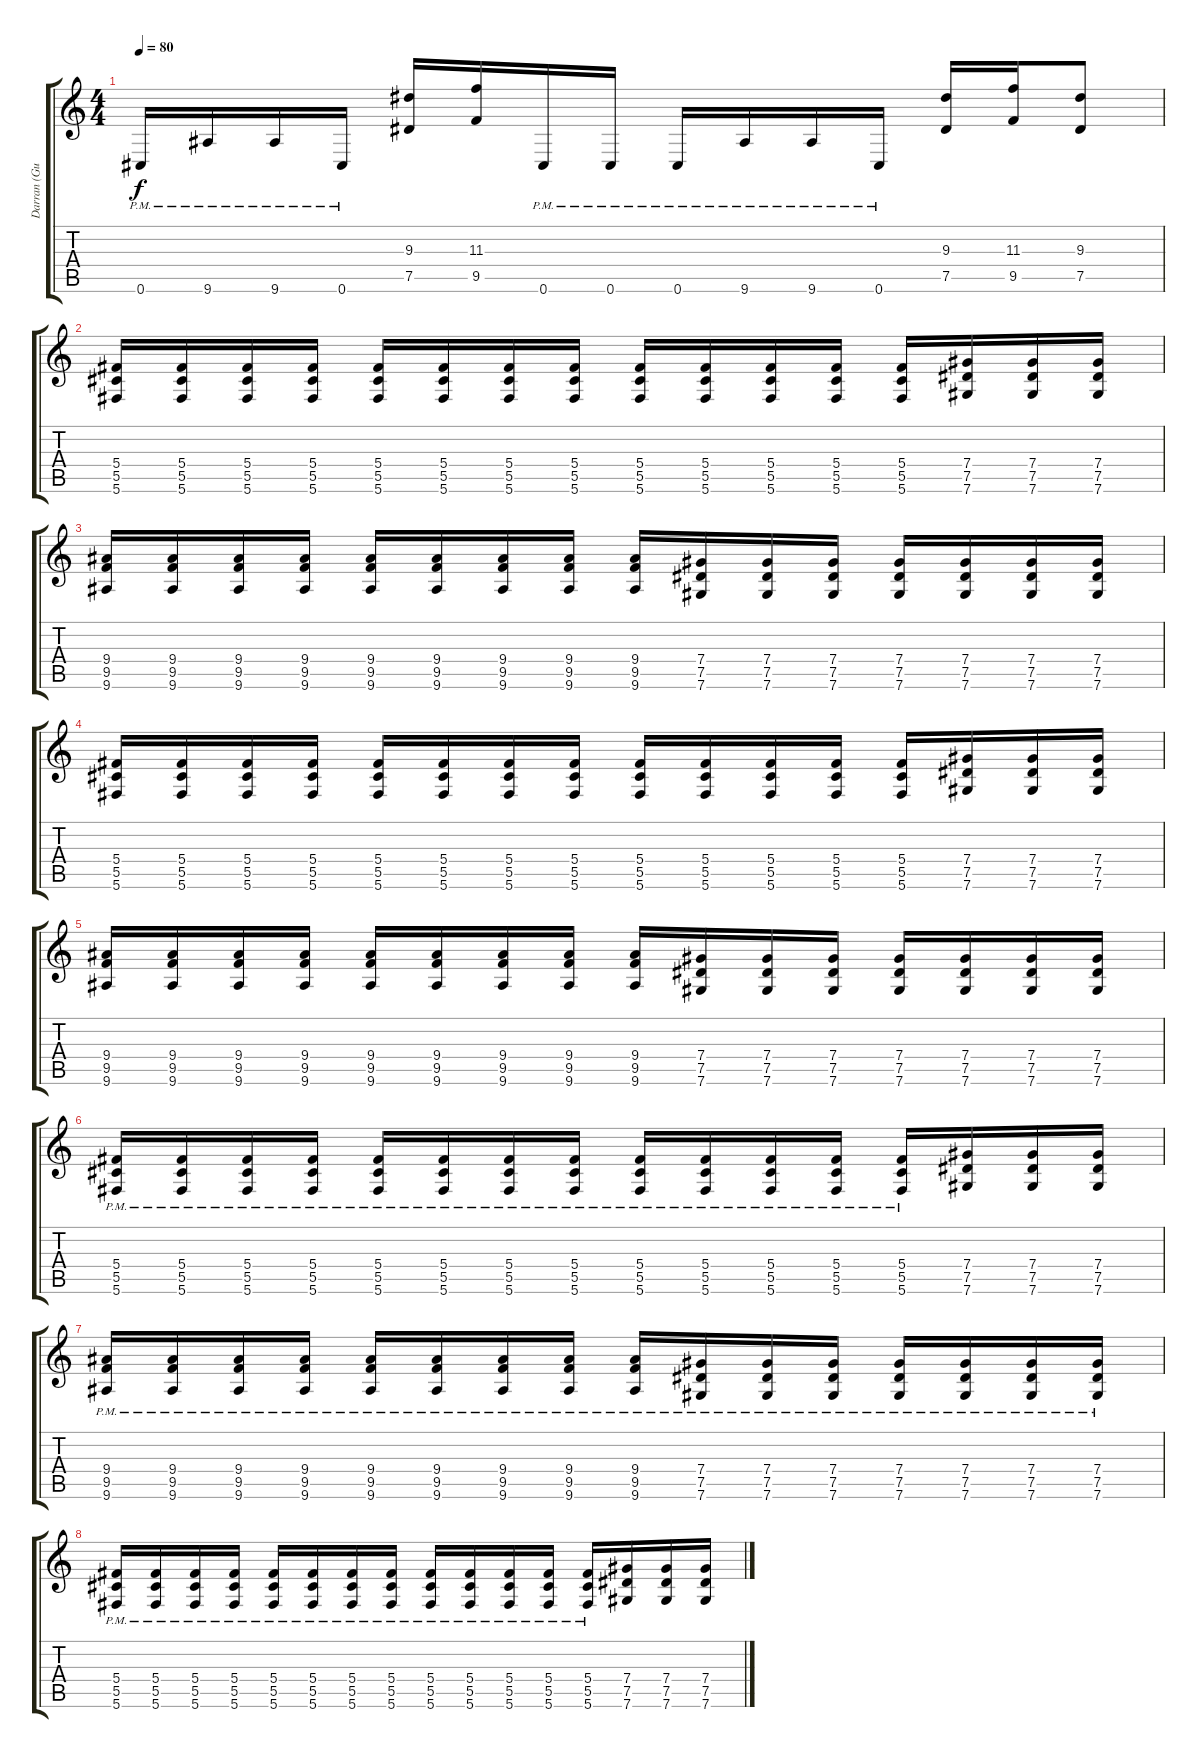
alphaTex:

\track ("Darran (Guitar 1)" "Darran (Gu") {instrument distortionguitar}
\staff {score tabs}
\tuning (Eb4 Bb3 Gb3 Db3 Ab2 Db2) {hide}
\ts (4 4)
\tempo 80
\clef g2
\ks c
0.6{pm}.16{dy f} 9.6{pm}.16 9.6{pm}.16 0.6{pm}.16 (9.3 7.5).16 (11.3 9.5).16 0.6{pm}.16 0.6{pm}.16 0.6{pm}.16 9.6{pm}.16 9.6{pm}.16 0.6{pm}.16 (9.3 7.5).16 (11.3 9.5).16 (9.3 7.5).8 |
(5.4 5.5 5.6).16 (5.4 5.5 5.6).16 (5.4 5.5 5.6).16 (5.4 5.5 5.6).16 (5.4 5.5 5.6).16 (5.4 5.5 5.6).16 (5.4 5.5 5.6).16 (5.4 5.5 5.6).16 (5.4 5.5 5.6).16 (5.4 5.5 5.6).16 (5.4 5.5 5.6).16 (5.4 5.5 5.6).16 (5.4 5.5 5.6).16 (7.4 7.5 7.6).16 (7.4 7.5 7.6).16 (7.4 7.5 7.6).16 |
(9.4 9.5 9.6).16 (9.4 9.5 9.6).16 (9.4 9.5 9.6).16 (9.4 9.5 9.6).16 (9.4 9.5 9.6).16 (9.4 9.5 9.6).16 (9.4 9.5 9.6).16 (9.4 9.5 9.6).16 (9.4 9.5 9.6).16 (7.4 7.5 7.6).16 (7.4 7.5 7.6).16 (7.4 7.5 7.6).16 (7.4 7.5 7.6).16 (7.4 7.5 7.6).16 (7.4 7.5 7.6).16 (7.4 7.5 7.6).16 |
(5.4 5.5 5.6).16 (5.4 5.5 5.6).16 (5.4 5.5 5.6).16 (5.4 5.5 5.6).16 (5.4 5.5 5.6).16 (5.4 5.5 5.6).16 (5.4 5.5 5.6).16 (5.4 5.5 5.6).16 (5.4 5.5 5.6).16 (5.4 5.5 5.6).16 (5.4 5.5 5.6).16 (5.4 5.5 5.6).16 (5.4 5.5 5.6).16 (7.4 7.5 7.6).16 (7.4 7.5 7.6).16 (7.4 7.5 7.6).16 |
(9.4 9.5 9.6).16 (9.4 9.5 9.6).16 (9.4 9.5 9.6).16 (9.4 9.5 9.6).16 (9.4 9.5 9.6).16 (9.4 9.5 9.6).16 (9.4 9.5 9.6).16 (9.4 9.5 9.6).16 (9.4 9.5 9.6).16 (7.4 7.5 7.6).16 (7.4 7.5 7.6).16 (7.4 7.5 7.6).16 (7.4 7.5 7.6).16 (7.4 7.5 7.6).16 (7.4 7.5 7.6).16 (7.4 7.5 7.6).16 |
(5.4{pm} 5.5{pm} 5.6{pm}).16 (5.4{pm} 5.5{pm} 5.6{pm}).16 (5.4{pm} 5.5{pm} 5.6{pm}).16 (5.4{pm} 5.5{pm} 5.6{pm}).16 (5.4{pm} 5.5{pm} 5.6{pm}).16 (5.4{pm} 5.5{pm} 5.6{pm}).16 (5.4{pm} 5.5{pm} 5.6{pm}).16 (5.4{pm} 5.5{pm} 5.6{pm}).16 (5.4{pm} 5.5{pm} 5.6{pm}).16 (5.4{pm} 5.5{pm} 5.6{pm}).16 (5.4{pm} 5.5{pm} 5.6{pm}).16 (5.4{pm} 5.5{pm} 5.6{pm}).16 (5.4{pm} 5.5{pm} 5.6{pm}).16 (7.4 7.5 7.6).16 (7.4 7.5 7.6).16 (7.4 7.5 7.6).16 |
(9.4{pm} 9.5{pm} 9.6{pm}).16 (9.4{pm} 9.5{pm} 9.6{pm}).16 (9.4{pm} 9.5{pm} 9.6{pm}).16 (9.4{pm} 9.5{pm} 9.6{pm}).16 (9.4{pm} 9.5{pm} 9.6{pm}).16 (9.4{pm} 9.5{pm} 9.6{pm}).16 (9.4{pm} 9.5{pm} 9.6{pm}).16 (9.4{pm} 9.5{pm} 9.6{pm}).16 (9.4{pm} 9.5{pm} 9.6{pm}).16 (7.4{pm} 7.5{pm} 7.6{pm}).16 (7.4{pm} 7.5{pm} 7.6{pm}).16 (7.4{pm} 7.5{pm} 7.6{pm}).16 (7.4{pm} 7.5{pm} 7.6{pm}).16 (7.4{pm} 7.5{pm} 7.6{pm}).16 (7.4{pm} 7.5{pm} 7.6{pm}).16 (7.4{pm} 7.5{pm} 7.6{pm}).16 |
(5.4{pm} 5.5{pm} 5.6{pm}).16 (5.4{pm} 5.5{pm} 5.6{pm}).16 (5.4{pm} 5.5{pm} 5.6{pm}).16 (5.4{pm} 5.5{pm} 5.6{pm}).16 (5.4{pm} 5.5{pm} 5.6{pm}).16 (5.4{pm} 5.5{pm} 5.6{pm}).16 (5.4{pm} 5.5{pm} 5.6{pm}).16 (5.4{pm} 5.5{pm} 5.6{pm}).16 (5.4{pm} 5.5{pm} 5.6{pm}).16 (5.4{pm} 5.5{pm} 5.6{pm}).16 (5.4{pm} 5.5{pm} 5.6{pm}).16 (5.4{pm} 5.5{pm} 5.6{pm}).16 (5.4{pm} 5.5{pm} 5.6{pm}).16 (7.4 7.5 7.6).16 (7.4 7.5 7.6).16 (7.4 7.5 7.6).16
